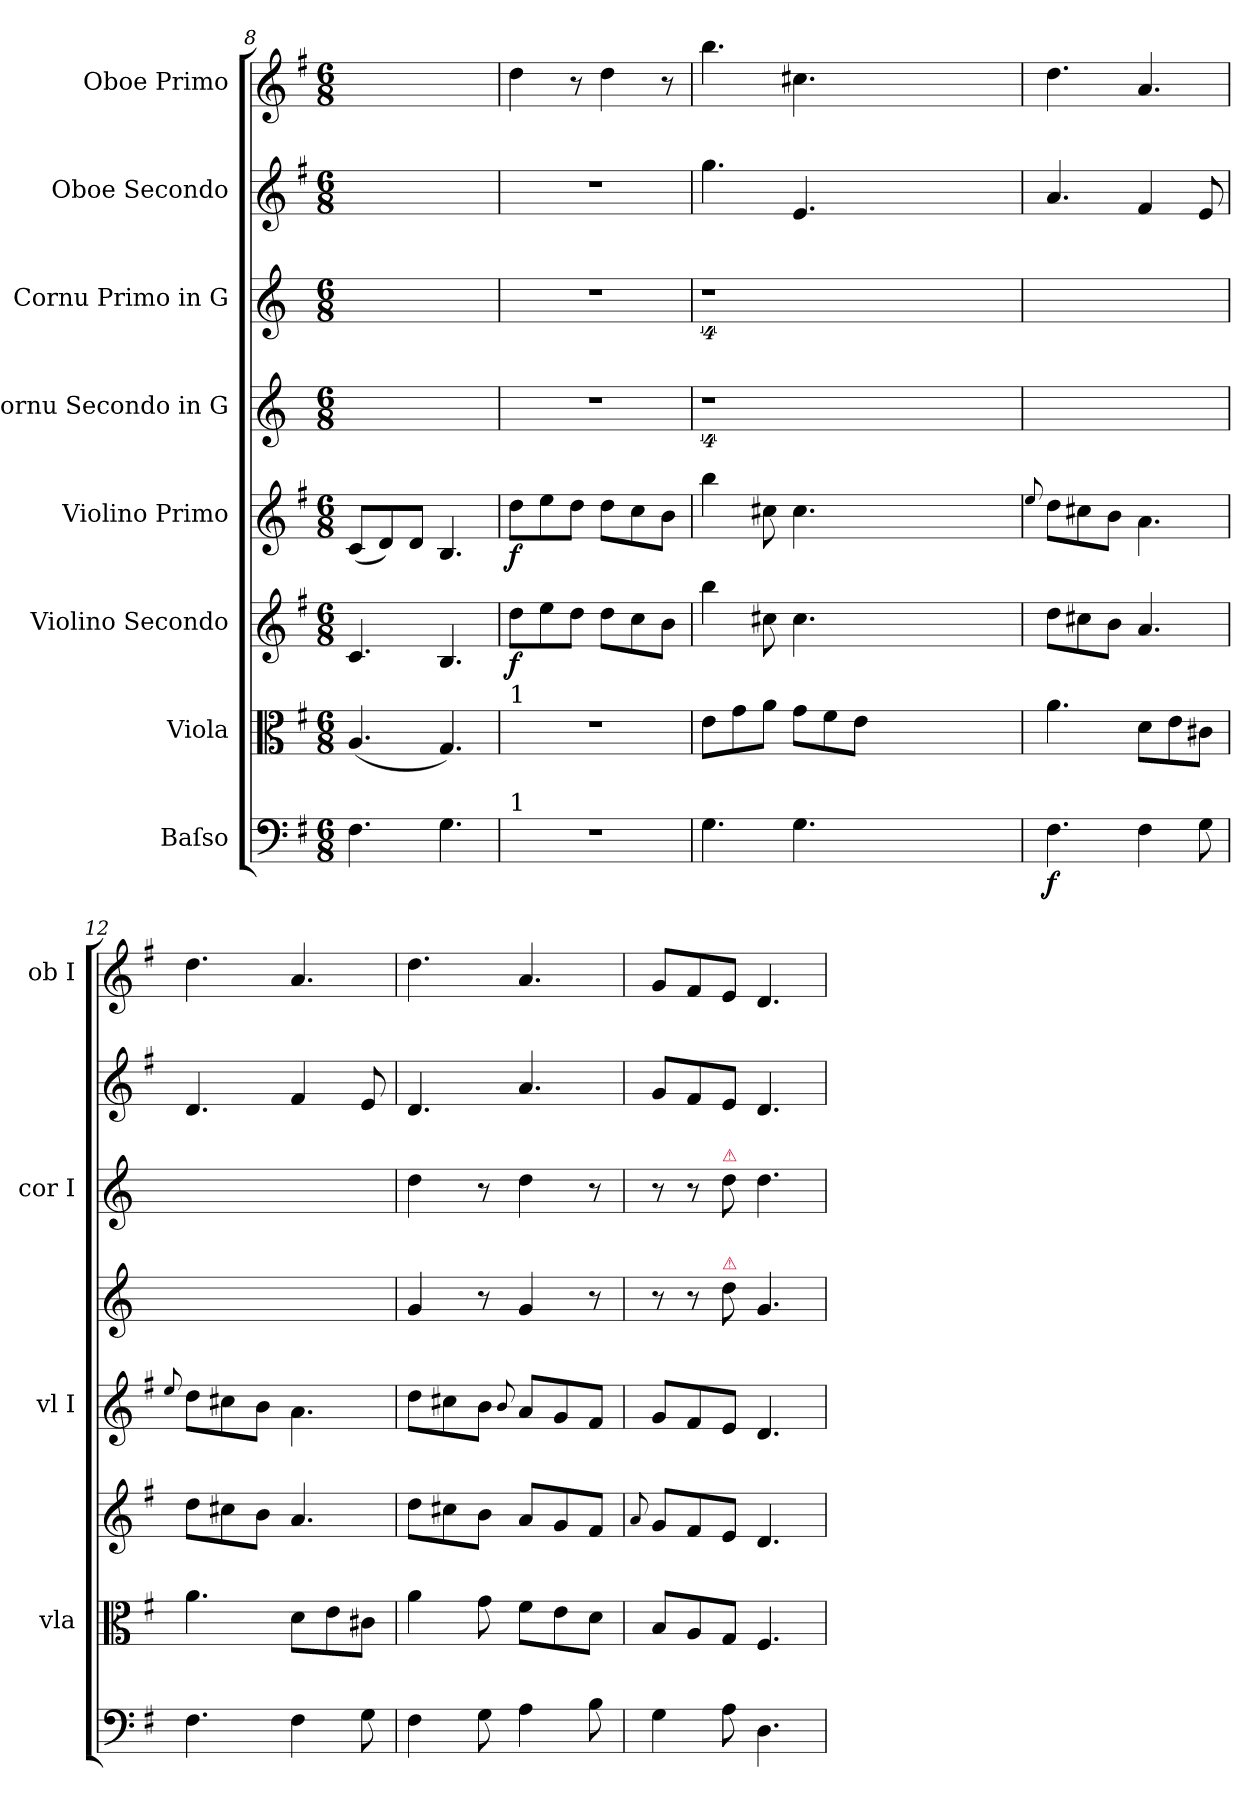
**kern	**dynam	**kern	**kern	**dynam	**kern	**dynam	**kern	**kern	**kern	**kern
*part8	*part8	*part7	*part6	*part6	*part5	*part5	*part4	*part3	*part2	*part1
*staff8	*staff8	*staff7	*staff6	*staff6	*staff5	*staff5	*staff4	*staff3	*staff2	*staff1
*I"Baſso	*	*I"Viola	*I"Violino Secondo	*	*I"Violino Primo	*	*I"Cornu Secondo in G	*I"Cornu Primo in G	*I"Oboe Secondo	*I"Oboe Primo
*	*	*I'vla	*	*	*I'vl I	*	*	*I'cor I	*	*I'ob I
*clefF4	*	*clefC3	*clefG2	*	*clefG2	*	*clefG2	*clefG2	*clefG2	*clefG2
*	*	*	*	*	*	*	*ITrd3c5	*ITrd3c5	*	*
*k[f#]	*	*k[f#]	*k[f#]	*	*k[f#]	*	*k[f#]	*k[f#]	*k[f#]	*k[f#]
*G:	*	*G:	*G:	*	*G:	*	*G:	*G:	*G:	*G:
*M6/8	*	*M6/8	*M6/8	*	*M6/8	*	*M6/8	*M6/8	*M6/8	*M6/8
=8	=8	=8	=8	=8	=8	=8	=8	=8	=8	=8
4.F#\	.	(4.A/	4.c/	.	(8c/L	.	2.ryy	2.ryy	2.ryy	2.ryy
.	.	.	.	.	8d/)	.	.	.	.	.
.	.	.	.	.	8d/J	.	.	.	.	.
4.G\	.	4.G/)	4.B/	.	4.B/	.	.	.	.	.
=9	=9	=9	=9	=9	=9	=9	=9	=9	=9	=9
!	!	!LO:TX:a:t=1	!	!	!	!	!	!	!	!
!LO:TX:a:t=1	!	!	!	!	!	!	!	!	!	!
2.r	.	2.r	8dd\L	f	8dd\L	f	2.r	2.r	2.r	4dd\
.	.	.	8ee\	.	8ee\	.	.	.	.	.
.	.	.	8dd\J	.	8dd\J	.	.	.	.	8r
.	.	.	8dd\L	.	8dd\L	.	.	.	.	4dd\
.	.	.	8cc\	.	8cc\	.	.	.	.	.
.	.	.	8b\J	.	8b\J	.	.	.	.	8r
=10	=10	=10	=10	=10	=10	=10	=10	=10	=10	=10
4.G\	.	8e\L	4bb\	.	4bb\	.	4%9r	4%9r	4.gg\	4.bb\
.	.	8g\	.	.	.	.	.	.	.	.
.	.	8a\J	8cc#X\	.	8cc#X\	.	.	.	.	.
4.G\	.	8g\L	4.cc#\	.	4.cc#\	.	.	.	4.e/	4.cc#X\
.	.	8f#\	.	.	.	.	.	.	.	.
.	.	8e\J	.	.	.	.	.	.	.	.
1.ryy	.	1.ryy	1.ryy	.	1.ryy	.	.	.	1.ryy	1.ryy
=11	=11	=11	=11	=11	=11	=11	=11	=11	=11	=11
.	.	.	.	.	8qqee/	.	.	.	.	.
4.F#\	f	4.a\	8dd\L	.	8dd\L	.	2.ryy	2.ryy	4.a/	4.dd\
.	.	.	8cc#X\	.	8cc#X\	.	.	.	.	.
.	.	.	8b\J	.	8b\J	.	.	.	.	.
4F#\	.	8d\L	4.a/	.	4.a\	.	.	.	4f#/	4.a/
.	.	8e\	.	.	.	.	.	.	.	.
8G\	.	8c#X\J	.	.	.	.	.	.	8e/	.
=12	=12	=12	=12	=12	=12	=12	=12	=12	=12	=12
.	.	.	.	.	8qqee/	.	.	.	.	.
4.F#\	.	4.a\	8dd\L	.	8dd\L	.	2.ryy	2.ryy	4.d/	4.dd\
.	.	.	8cc#X\	.	8cc#X\	.	.	.	.	.
.	.	.	8b\J	.	8b\J	.	.	.	.	.
4F#\	.	8d\L	4.a/	.	4.a\	.	.	.	4f#/	4.a/
.	.	8e\	.	.	.	.	.	.	.	.
8G\	.	8c#X\J	.	.	.	.	.	.	8e/	.
=13	=13	=13	=13	=13	=13	=13	=13	=13	=13	=13
4F#\	.	4a\	8dd\L	.	8dd\L	.	4d/	4a\	4.d/	4.dd\
.	.	.	8cc#X\	.	8cc#X\	.	.	.	.	.
8G\	.	8g\	8b\J	.	8b\J	.	8r	8r	.	.
.	.	.	.	.	8qqb/	.	.	.	.	.
4A\	.	8f#\L	8a/L	.	8a/L	.	4d/	4a\	4.a/	4.a/
.	.	8e\	8g/	.	8g/	.	.	.	.	.
8B\	.	8d\J	8f#/J	.	8f#/J	.	8r	8r	.	.
=14	=14	=14	=14	=14	=14	=14	=14	=14	=14	=14
.	.	.	8qqa/	.	.	.	.	.	.	.
4G\	.	8B/L	8g/L	.	8g/L	.	8r	8r	8g/L	8g/L
.	.	8A/	8f#/	.	8f#/	.	8r	8r	8f#/	8f#/
!	!	!	!	!	!	!	!	!LO:TX:a:color=crimson:t=⚠	!	!
!	!	!	!	!	!	!	!LO:TX:a:color=crimson:t=⚠	!	!	!
8A\	.	8G/J	8e/J	.	8e/J	.	8a\	8a\	8e/J	8e/J
4.D\	.	4.F#/	4.d/	.	4.d/	.	4.d/	4.a\	4.d/	4.d/
=	=	=	=	=	=	=	=	=	=	=
*-	*-	*-	*-	*-	*-	*-	*-	*-	*-	*-
